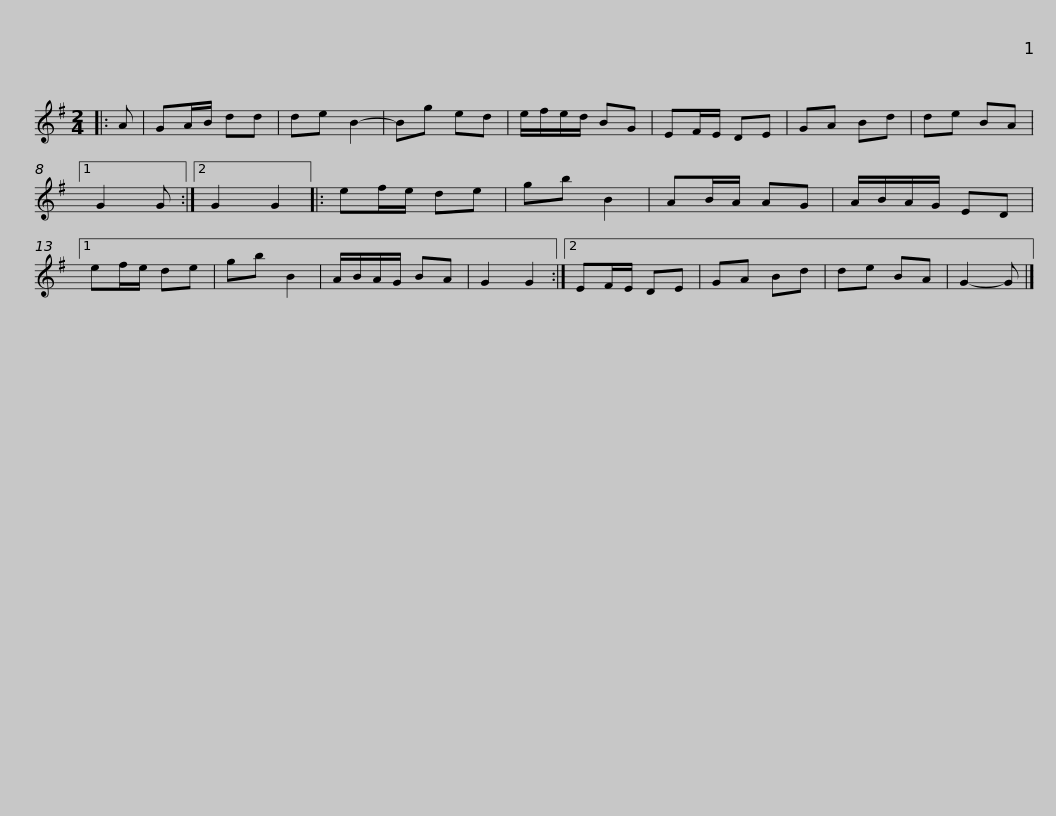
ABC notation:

X:1
L:1/8
M:2/4
I:linebreak $
K:G
V:1 treble
V:1
|: A | GA/B/ dd | de B2- | Bg ed | e/f/e/d/ BG | %5
 EF/E/ DE | GA Bd | de BA |1 G2 G :|2 G2 G2 |:$ %10
 ef/e/ de | gb B2 | AB/A/ AG | A/B/A/G/ ED |1 ef/e/ de | %15
 gb B2 | A/B/A/G/ BA | G2 G2 :|2 EF/E/ DE |$ GA Bd | %20
 de BA | G2- G |] %22
